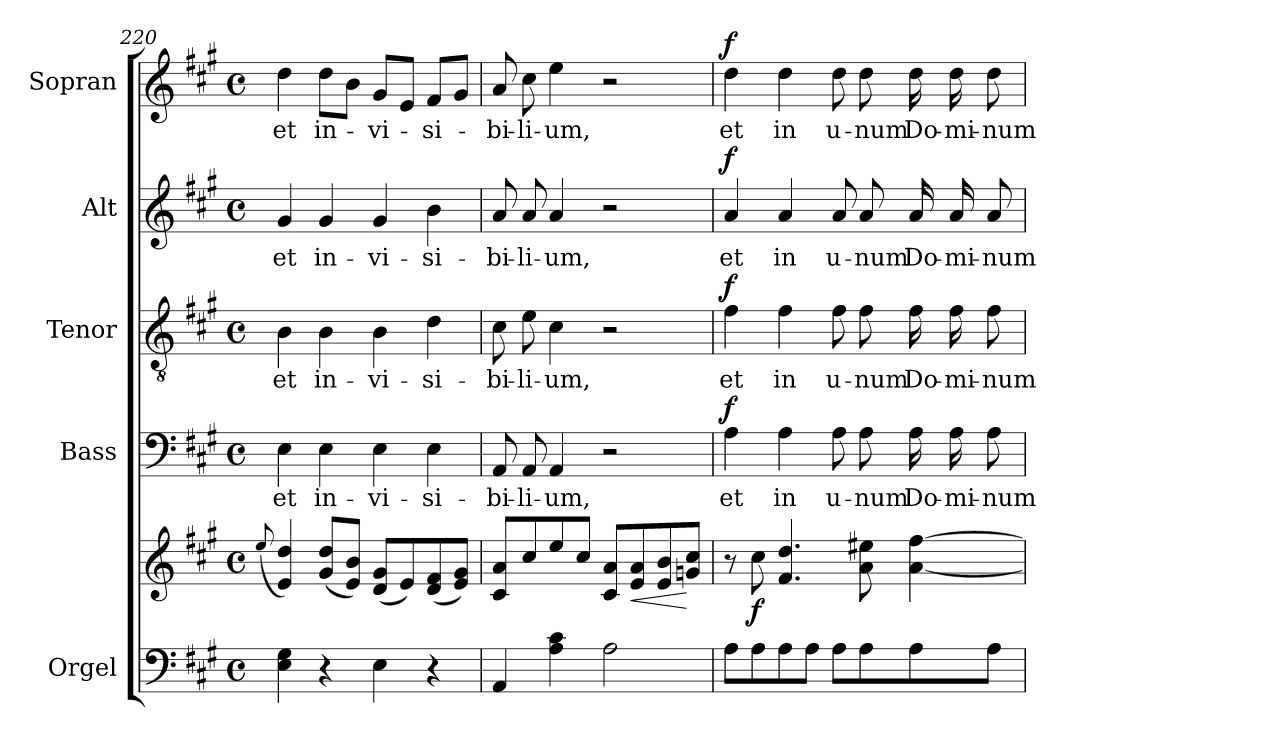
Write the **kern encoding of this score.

**kern	**kern	**dynam	**kern	**text	**dynam	**kern	**text	**dynam	**kern	**text	**dynam	**kern	**text	**dynam
*part5	*part5	*part5	*part4	*part4	*part4	*part3	*part3	*part3	*part2	*part2	*part2	*part1	*part1	*part1
*staff6	*staff5	*staff5/6	*staff4	*staff4	*staff4	*staff3	*staff3	*staff3	*staff2	*staff2	*staff2	*staff1	*staff1	*staff1
*I"Orgel	*	*	*I"Bass	*	*	*I"Tenor	*	*	*I"Alt	*	*	*I"Sopran	*	*
*I'Org.	*	*	*I'B.	*	*	*I'T.	*	*	*I'A.	*	*	*I'S.	*	*
!!LO:PB:g=z
*clefF4	*clefG2	*	*clefF4	*	*	*clefGv2	*	*	*clefG2	*	*	*clefG2	*	*
*k[f#c#g#]	*k[f#c#g#]	*	*k[f#c#g#]	*	*	*k[f#c#g#]	*	*	*k[f#c#g#]	*	*	*k[f#c#g#]	*	*
*A:	*A:	*	*A:	*	*	*A:	*	*	*A:	*	*	*A:	*	*
*M4/4	*M4/4	*	*M4/4	*	*	*M4/4	*	*	*M4/4	*	*	*M4/4	*	*
*met(c)	*met(c)	*	*met(c)	*	*	*met(c)	*	*	*met(c)	*	*	*met(c)	*	*
=220	=220	=220	=220	=220	=220	=220	=220	=220	=220	=220	=220	=220	=220	=220
.	(<8qqee/	.	.	.	.	.	.	.	.	.	.	.	.	.
!	!	!	!	!LO:LY:b	!	!	!LO:LY:b	!	!	!LO:LY:b	!	!	!LO:LY:b	!
4E\ 4G#\	4e/ 4dd/)	.	4E\	et	.	4B\	et	.	4g#/	et	.	4dd\	et	.
!	!	!	!	!LO:LY:b	!	!	!LO:LY:b	!	!	!LO:LY:b	!	!	!LO:LY:b	!
4r	(<8g#/ 8dd/L	.	4E\	in-	.	4B\	in-	.	4g#/	in-	.	8dd\L	in-	.
.	8e/ 8b/J)	.	.	.	.	.	.	.	.	.	.	8b\J	.	.
!	!	!	!	!LO:LY:b	!	!	!LO:LY:b	!	!	!LO:LY:b	!	!	!LO:LY:b	!
4E\	(<8d/ 8g#/L	.	4E\	-vi-	.	4B\	-vi-	.	4g#/	-vi-	.	8g#/L	-vi-	.
.	8e/)	.	.	.	.	.	.	.	.	.	.	8e/J	.	.
!	!	!	!	!LO:LY:b	!	!	!LO:LY:b	!	!	!LO:LY:b	!	!	!LO:LY:b	!
4r	(<8d/ 8f#/	.	4E\	-si-	.	4d\	-si-	.	4b\	-si-	.	8f#/L	-si-	.
.	8e/ 8g#/J)	.	.	.	.	.	.	.	.	.	.	8g#/J	.	.
=221	=221	=221	=221	=221	=221	=221	=221	=221	=221	=221	=221	=221	=221	=221
!	!	!	!	!LO:LY:b	!	!	!LO:LY:b	!	!	!LO:LY:b	!	!	!LO:LY:b	!
4AA/	8c#/ 8a/L	.	8AA/	-bi-	.	8c#\	-bi-	.	8a/	-bi-	.	8a/	-bi-	.
!	!	!	!	!LO:LY:b	!	!	!LO:LY:b	!	!	!LO:LY:b	!	!	!LO:LY:b	!
.	8cc#/	.	8AA/	-li-	.	8e\	-li-	.	8a/	-li-	.	8cc#\	-li-	.
!	!	!	!	!LO:LY:b	!	!	!LO:LY:b	!	!	!LO:LY:b	!	!	!LO:LY:b	!
4A\ 4c#\	8ee/	.	4AA/	-um,	.	4c#\	-um,	.	4a/	-um,	.	4ee\	-um,	.
.	8cc#/J	.	.	.	.	.	.	.	.	.	.	.	.	.
2A\	8c#/ 8a/L	.	2r	.	.	2r	.	.	2r	.	.	2r	.	.
!	!	!LO:HP:b	!	!	!	!	!	!	!	!	!	!	!	!
.	8e/ 8a/	<	.	.	.	.	.	.	.	.	.	.	.	.
.	8e/ 8b/	.	.	.	.	.	.	.	.	.	.	.	.	.
.	8gn/ 8cc#/J	[	.	.	.	.	.	.	.	.	.	.	.	.
=222	=222	=222	=222	=222	=222	=222	=222	=222	=222	=222	=222	=222	=222	=222
!	!	!	!	!LO:LY:b	!LO:DY:a	!	!LO:LY:b	!LO:DY:a	!	!LO:LY:b	!LO:DY:a	!	!LO:LY:b	!LO:DY:a
8A\L	8r	.	4A\	et	f	4f#\	et	f	4a/	et	f	4dd\	et	f
!	!	!LO:DY:b	!	!	!	!	!	!	!	!	!	!	!	!
8A\	8cc#\	f	.	.	.	.	.	.	.	.	.	.	.	.
!	!	!	!	!LO:LY:b	!	!	!LO:LY:b	!	!	!LO:LY:b	!	!	!LO:LY:b	!
8A\	4.f#/ 4.dd/	.	4A\	in	.	4f#\	in	.	4a/	in	.	4dd\	in	.
8A\J	.	.	.	.	.	.	.	.	.	.	.	.	.	.
!	!	!	!	!LO:LY:b	!	!	!LO:LY:b	!	!	!LO:LY:b	!	!	!LO:LY:b	!
8A\L	.	.	8A\	u-	.	8f#\	u-	.	8a/	u-	.	8dd\	u-	.
!	!	!	!	!LO:LY:b	!	!	!LO:LY:b	!	!	!LO:LY:b	!	!	!LO:LY:b	!
8A\	8a\ 8ee#X\	.	8A\	-num	.	8f#\	-num	.	8a/	-num	.	8dd\	-num	.
!	!	!	!	!LO:LY:b	!	!	!LO:LY:b	!	!	!LO:LY:b	!	!	!LO:LY:b	!
8A\	[4a\ [4ff#\	.	16A\	Do-	.	16f#\	Do-	.	16a/	Do-	.	16dd\	Do-	.
!	!	!	!	!LO:LY:b	!	!	!LO:LY:b	!	!	!LO:LY:b	!	!	!LO:LY:b	!
.	.	.	16A\	-mi-	.	16f#\	-mi-	.	16a/	-mi-	.	16dd\	-mi-	.
!	!	!	!	!LO:LY:b	!	!	!LO:LY:b	!	!	!LO:LY:b	!	!	!LO:LY:b	!
8A\J	.	.	8A\	-num	.	8f#\	-num	.	8a/	-num	.	8dd\	-num	.
=	=	=	=	=	=	=	=	=	=	=	=	=	=	=
*-	*-	*-	*-	*-	*-	*-	*-	*-	*-	*-	*-	*-	*-	*-
